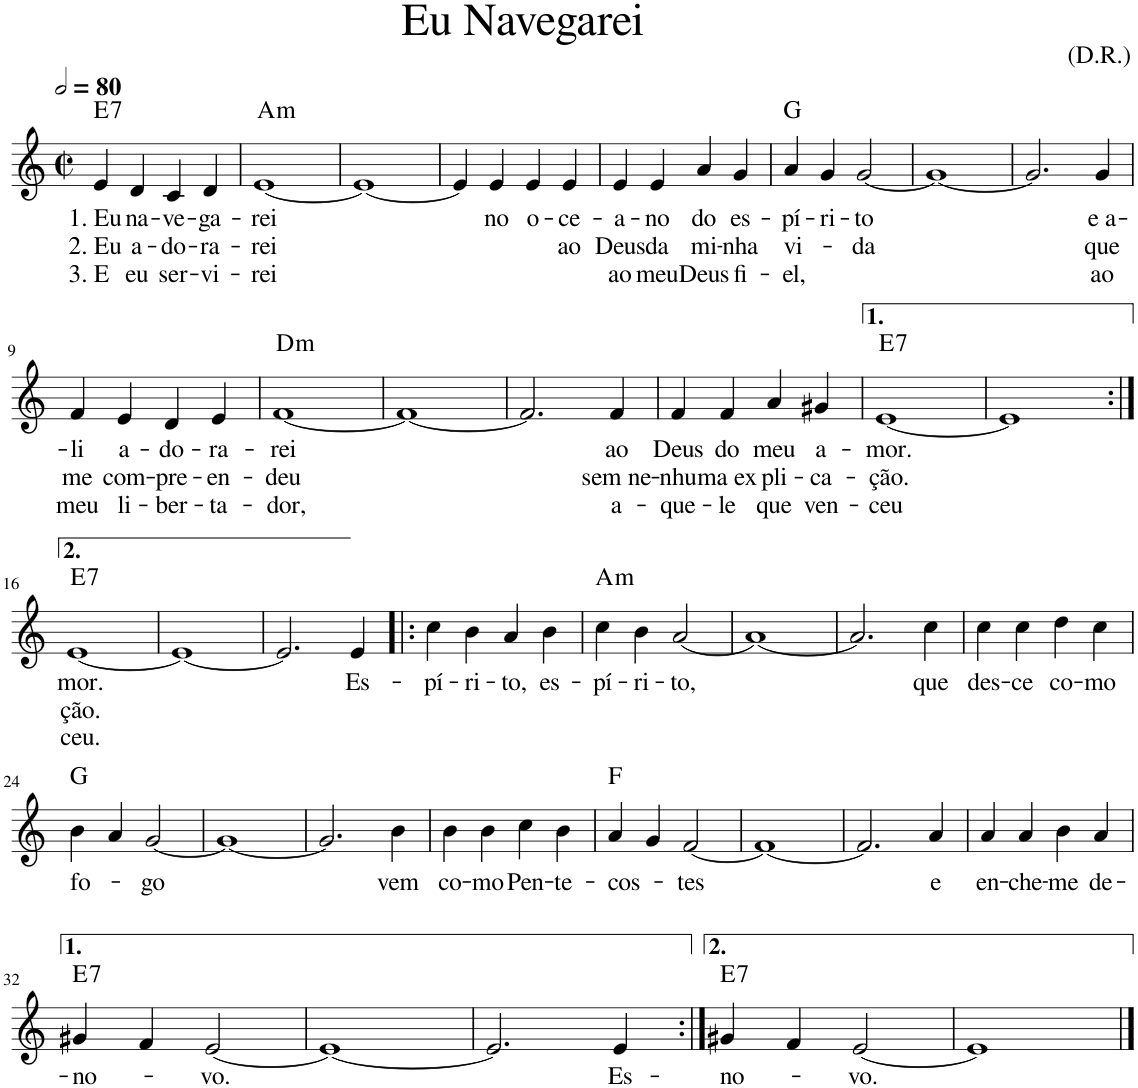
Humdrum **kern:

**kern	**text	**text	**text	**harte
*part1	*part1	*part1	*part1	*part1
*staff1	*staff1	*staff1	*staff1	*
*I"Voz	*	*	*	*
*I'Vo.	*	*	*	*
!!LO:PB:g=z
*clefG2	*	*	*	*
*k[]	*	*	*	*
*M2/2	*	*	*	*
*met(c|)	*	*	*	*
*MM160	*	*	*	*
=1	=1	=1	=1	=1
!LO:TX:a:t=Eu Navegarei	!	!	!	!
!LO:TX:a:t=(D.R.)	!	!	!	!
!	!LO:LY:b	!LO:LY:b	!LO:LY:b	!LO:H:kt=7
4e/	1. Eu	2. Eu	3. E	E:7
!	!LO:LY:b	!LO:LY:b	!LO:LY:b	!
4d/	na-	a-	eu	.
!	!LO:LY:b	!LO:LY:b	!LO:LY:b	!
4c/	-ve-	-do-	ser-	.
!	!LO:LY:b	!LO:LY:b	!LO:LY:b	!
4d/	-ga-	-ra-	-vi-	.
=2	=2	=2	=2	=2
!	!LO:LY:b	!LO:LY:b	!LO:LY:b	!LO:H:kt=m
[1e	-rei	-rei	-rei	A:min
=3	=3	=3	=3	=3
1e_	.	.	.	.
=4	=4	=4	=4	=4
4e/]	.	.	.	.
!	!LO:LY:b	!	!	!
4e/	no	.	.	.
!	!LO:LY:b	!	!	!
4e/	o-	.	.	.
!	!LO:LY:b	!LO:LY:b	!	!
4e/	-ce-	ao	.	.
=5	=5	=5	=5	=5
!	!LO:LY:b	!LO:LY:b	!LO:LY:b	!
4e/	-a-	Deus	ao	.
!	!LO:LY:b	!LO:LY:b	!LO:LY:b	!
4e/	-no	da	meu	.
!	!LO:LY:b	!LO:LY:b	!LO:LY:b	!
4a/	do	mi-	Deus	.
!	!LO:LY:b	!LO:LY:b	!LO:LY:b	!
4g/	es-	-nha	fi-	.
=6	=6	=6	=6	=6
!	!LO:LY:b	!LO:LY:b	!LO:LY:b	!
4a/	-pí-	vi-	-el,	G:maj
!	!LO:LY:b	!	!	!
4g/	-ri-	.	.	.
!	!LO:LY:b	!LO:LY:b	!	!
[2g/	-to	-da	.	.
=7	=7	=7	=7	=7
1g_	.	.	.	.
=8	=8	=8	=8	=8
2.g/]	.	.	.	.
!	!LO:LY:b	!LO:LY:b	!LO:LY:b	!
4g/	e a-	que	ao	.
!!LO:LB:g=z
=9	=9	=9	=9	=9
!	!LO:LY:b	!LO:LY:b	!LO:LY:b	!
4f/	-li	me	meu	.
!	!LO:LY:b	!LO:LY:b	!LO:LY:b	!
4e/	a-	com-	li-	.
!	!LO:LY:b	!LO:LY:b	!LO:LY:b	!
4d/	-do-	-pre-	-ber-	.
!	!LO:LY:b	!LO:LY:b	!LO:LY:b	!
4e/	-ra-	-en-	-ta-	.
=10	=10	=10	=10	=10
!	!LO:LY:b	!LO:LY:b	!LO:LY:b	!LO:H:kt=m
[1f	-rei	-deu	-dor,	D:min
=11	=11	=11	=11	=11
1f_	.	.	.	.
=12	=12	=12	=12	=12
2.f/]	.	.	.	.
!	!LO:LY:b	!LO:LY:b	!LO:LY:b	!
4f/	ao	sem ne-	a-	.
=13	=13	=13	=13	=13
!	!LO:LY:b	!LO:LY:b	!LO:LY:b	!
4f/	Deus	-nhu-	-que-	.
!	!LO:LY:b	!LO:LY:b	!LO:LY:b	!
4f/	do	-ma ex-	-le	.
!	!LO:LY:b	!LO:LY:b	!LO:LY:b	!
4a/	meu	-pli-	que	.
!	!LO:LY:b	!LO:LY:b	!LO:LY:b	!
4g#X/	a-	-ca-	ven-	.
=14	=14	=14	=14	=14
!	!LO:LY:b	!LO:LY:b	!LO:LY:b	!LO:H:kt=7
[1e	-mor.	-ção.	-ceu	E:7
=15	=15	=15	=15	=15
1e]	.	.	.	.
!!LO:LB:g=z
=16:|!	=16:|!	=16:|!	=16:|!	=16:|!
!	!LO:LY:b	!LO:LY:b	!LO:LY:b	!LO:H:kt=7
[1e	mor.	ção.	ceu.	E:7
=17	=17	=17	=17	=17
1e_	.	.	.	.
=18	=18	=18	=18	=18
2.e/]	.	.	.	.
!	!LO:LY:b	!	!	!
4e/	Es-	.	.	.
=19!|:	=19!|:	=19!|:	=19!|:	=19!|:
!	!LO:LY:b	!	!	!
4cc\	-pí-	.	.	.
!	!LO:LY:b	!	!	!
4b\	ri-	.	.	.
!	!LO:LY:b	!	!	!
4a/	-to,	.	.	.
!	!LO:LY:b	!	!	!
4b\	es-	.	.	.
=20	=20	=20	=20	=20
!	!LO:LY:b	!	!	!LO:H:kt=m
4cc\	-pí-	.	.	A:min
!	!LO:LY:b	!	!	!
4b\	-ri-	.	.	.
!	!LO:LY:b	!	!	!
[2a/	-to,	.	.	.
=21	=21	=21	=21	=21
1a_	.	.	.	.
=22	=22	=22	=22	=22
2.a/]	.	.	.	.
!	!LO:LY:b	!	!	!
4cc\	que	.	.	.
=23	=23	=23	=23	=23
!	!LO:LY:b	!	!	!
4cc\	des-	.	.	.
!	!LO:LY:b	!	!	!
4cc\	-ce	.	.	.
!	!LO:LY:b	!	!	!
4dd\	co-	.	.	.
!	!LO:LY:b	!	!	!
4cc\	-mo	.	.	.
!!LO:LB:g=z
=24	=24	=24	=24	=24
!	!LO:LY:b	!	!	!
4b\	fo-	.	.	G:maj
4a/	.	.	.	.
!	!LO:LY:b	!	!	!
[2g/	-go	.	.	.
=25	=25	=25	=25	=25
1g_	.	.	.	.
=26	=26	=26	=26	=26
2.g/]	.	.	.	.
!	!LO:LY:b	!	!	!
4b\	vem	.	.	.
=27	=27	=27	=27	=27
!	!LO:LY:b	!	!	!
4b\	co-	.	.	.
!	!LO:LY:b	!	!	!
4b\	-mo	.	.	.
!	!LO:LY:b	!	!	!
4cc\	Pen-	.	.	.
!	!LO:LY:b	!	!	!
4b\	-te-	.	.	.
=28	=28	=28	=28	=28
!	!LO:LY:b	!	!	!
4a/	-cos-	.	.	F:maj
4g/	.	.	.	.
!	!LO:LY:b	!	!	!
[2f/	-tes	.	.	.
=29	=29	=29	=29	=29
1f_	.	.	.	.
=30	=30	=30	=30	=30
2.f/]	.	.	.	.
!	!LO:LY:b	!	!	!
4a/	e	.	.	.
=31	=31	=31	=31	=31
!	!LO:LY:b	!	!	!
4a/	en-	.	.	.
!	!LO:LY:b	!	!	!
4a/	-che-	.	.	.
!	!LO:LY:b	!	!	!
4b\	-me	.	.	.
!	!LO:LY:b	!	!	!
4a/	de-	.	.	.
!!LO:LB:g=z
=32	=32	=32	=32	=32
!	!LO:LY:b	!	!	!LO:H:kt=7
4g#X/	-no-	.	.	E:7
4f/	.	.	.	.
!	!LO:LY:b	!	!	!
[2e/	-vo.	.	.	.
=33	=33	=33	=33	=33
1e_	.	.	.	.
=34	=34	=34	=34	=34
2.e/]	.	.	.	.
!	!LO:LY:b	!	!	!
4e/	Es-	.	.	.
=35:|!	=35:|!	=35:|!	=35:|!	=35:|!
!	!LO:LY:b	!	!	!LO:H:kt=7
4g#X/	no-	.	.	E:7
4f/	.	.	.	.
!	!LO:LY:b	!	!	!
[2e/	-vo.	.	.	.
=36	=36	=36	=36	=36
1e]	.	.	.	.
==	==	==	==	==
*-	*-	*-	*-	*-
